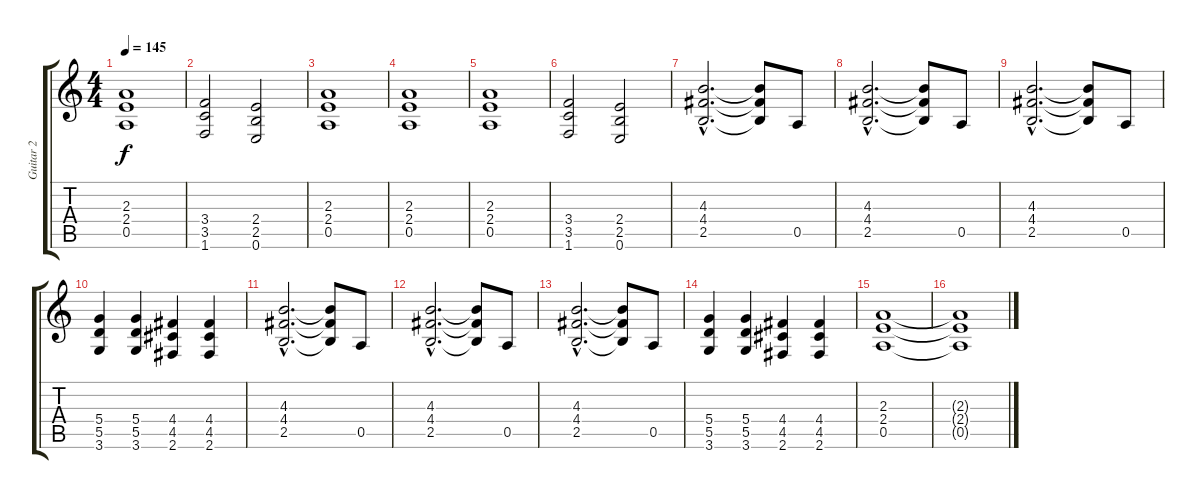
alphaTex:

\track ("Guitar 2" "Guitar 2") {instrument distortionguitar}
\staff {score tabs}
\tuning (E4 B3 G3 D3 A2 E2) {hide}
\ts (4 4)
\tempo 145
\clef g2
\ks c
(2.3 2.4 0.5).1{dy f} |
(3.4 3.5 1.6).2 (2.4 2.5 0.6).2 |
(2.3 2.4 0.5).1 |
(2.3 2.4 0.5).1 |
(2.3 2.4 0.5).1 |
(3.4 3.5 1.6).2 (2.4 2.5 0.6).2 |
(4.3{hac} 4.4{hac} 2.5{hac}).2{d} (4.3{t} 4.4{t} 2.5{t}).8 0.5.8 |
(4.3{hac} 4.4{hac} 2.5{hac}).2{d} (4.3{t} 4.4{t} 2.5{t}).8 0.5.8 |
(4.3{hac} 4.4{hac} 2.5{hac}).2{d} (4.3{t} 4.4{t} 2.5{t}).8 0.5.8 |
(5.4 5.5 3.6).4 (5.4 5.5 3.6).4 (4.4 4.5 2.6).4 (4.4 4.5 2.6).4 |
(4.3{hac} 4.4{hac} 2.5{hac}).2{d} (4.3{t} 4.4{t} 2.5{t}).8 0.5.8 |
(4.3{hac} 4.4{hac} 2.5{hac}).2{d} (4.3{t} 4.4{t} 2.5{t}).8 0.5.8 |
(4.3{hac} 4.4{hac} 2.5{hac}).2{d} (4.3{t} 4.4{t} 2.5{t}).8 0.5.8 |
(5.4 5.5 3.6).4 (5.4 5.5 3.6).4 (4.4 4.5 2.6).4 (4.4 4.5 2.6).4 |
(2.3 2.4 0.5).1 |
(2.3{t} 2.4{t} 0.5{t}).1
